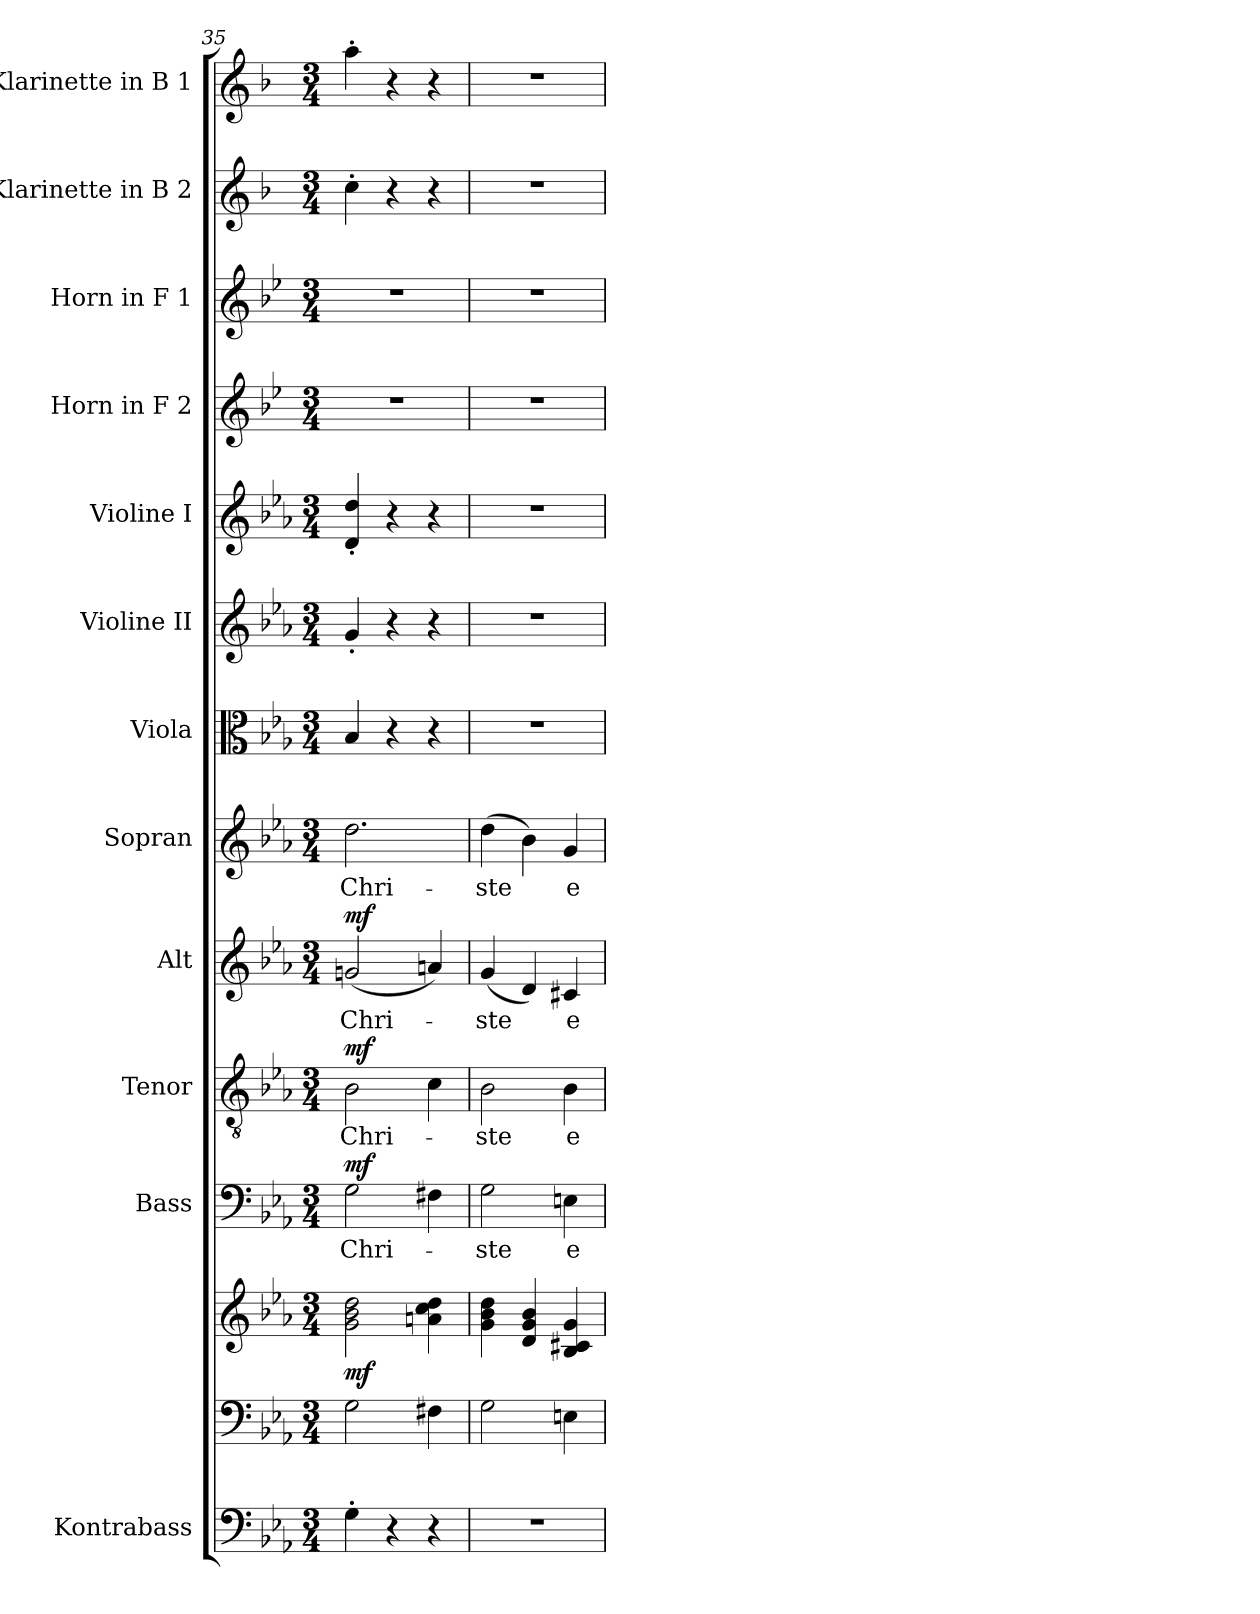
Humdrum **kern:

**kern	**kern	**kern	**dynam	**kern	**text	**dynam	**kern	**text	**dynam	**kern	**text	**dynam	**kern	**text	**kern	**kern	**kern	**kern	**kern	**kern	**kern
*part13	*part12	*part12	*part12	*part11	*part11	*part11	*part10	*part10	*part10	*part9	*part9	*part9	*part8	*part8	*part7	*part6	*part5	*part4	*part3	*part2	*part1
*staff14	*staff13	*staff12	*staff12/13	*staff11	*staff11	*staff11	*staff10	*staff10	*staff10	*staff9	*staff9	*staff9	*staff8	*staff8	*staff7	*staff6	*staff5	*staff4	*staff3	*staff2	*staff1
*I"Kontrabass	*	*	*	*I"Bass	*	*	*I"Tenor	*	*	*I"Alt	*	*	*I"Sopran	*	*I"Viola	*I"Violine II	*I"Violine I	*I"Horn in F 2	*I"Horn in F 1	*I"Klarinette in B 2	*I"Klarinette in B 1
*I'Kb.	*	*	*	*I'B	*	*	*I'T	*	*	*I'A	*	*	*I'S	*	*I'Vla.	*I'Vl. II	*I'Vl. I	*I'Hrn. 2	*I'Hrn. 1	*	*
!!LO:PB:g=z
*clefF4	*clefF4	*clefG2	*	*clefF4	*	*	*clefGv2	*	*	*clefG2	*	*	*clefG2	*	*clefC3	*clefG2	*clefG2	*clefG2	*clefG2	*clefG2	*clefG2
*ITrd7c12	*	*	*	*	*	*	*	*	*	*	*	*	*	*	*	*	*	*ITrd4c7	*ITrd4c7	*ITrd1c2	*ITrd1c2
*k[b-e-a-]	*k[b-e-a-]	*k[b-e-a-]	*	*k[b-e-a-]	*	*	*k[b-e-a-]	*	*	*k[b-e-a-]	*	*	*k[b-e-a-]	*	*k[b-e-a-]	*k[b-e-a-]	*k[b-e-a-]	*k[b-e-a-]	*k[b-e-a-]	*k[b-e-a-]	*k[b-e-a-]
*E-:	*E-:	*E-:	*	*E-:	*	*	*E-:	*	*	*E-:	*	*	*E-:	*	*E-:	*E-:	*E-:	*E-:	*E-:	*E-:	*E-:
*M3/4	*M3/4	*M3/4	*	*M3/4	*	*	*M3/4	*	*	*M3/4	*	*	*M3/4	*	*M3/4	*M3/4	*M3/4	*M3/4	*M3/4	*M3/4	*M3/4
=35	=35	=35	=35	=35	=35	=35	=35	=35	=35	=35	=35	=35	=35	=35	=35	=35	=35	=35	=35	=35	=35
!	!	!	!LO:DY:b	!	!LO:LY:b	!LO:DY:a	!	!LO:LY:b	!LO:DY:a	!	!LO:LY:b	!LO:DY:a	!	!LO:LY:b	!	!	!	!	!	!	!
4GG'>\	2G\	2g\ 2b-\ 2dd\	mf	2G\	Chri-	mf	2B-\	Chri-	mf	(<2gn/	Chri-	mf	2.dd\	Chri-	4B-/	4g'</	4d/'< 4dd/'<	2.r	2.r	4b-'>\	4gg'>\
4r	.	.	.	.	.	.	.	.	.	.	.	.	.	.	4r	4r	4r	.	.	4r	4r
4r	4F#X\	4an\ 4cc\ 4dd\	.	4F#X\	.	.	4c\	.	.	4an/)	.	.	.	.	4r	4r	4r	.	.	4r	4r
=36	=36	=36	=36	=36	=36	=36	=36	=36	=36	=36	=36	=36	=36	=36	=36	=36	=36	=36	=36	=36	=36
!	!	!	!	!	!LO:LY:b	!	!	!LO:LY:b	!	!	!LO:LY:b	!	!	!LO:LY:b	!	!	!	!	!	!	!
2.r	2G\	4g\ 4b-\ 4dd\	.	2G\	-ste	.	2B-\	-ste	.	(<4g/	-ste	.	(>4dd\	-ste	2.r	2.r	2.r	2.r	2.r	2.r	2.r
.	.	4d/ 4g/ 4b-/	.	.	.	.	.	.	.	4d/)	.	.	4b-\)	.	.	.	.	.	.	.	.
!	!	!	!	!	!LO:LY:b	!	!	!LO:LY:b	!	!	!LO:LY:b	!	!	!LO:LY:b	!	!	!	!	!	!	!
.	4En\	4B-/ 4c#X/ 4g/	.	4En\	e-	.	4B-\	e-	.	4c#X/	e-	.	4g/	e-	.	.	.	.	.	.	.
=	=	=	=	=	=	=	=	=	=	=	=	=	=	=	=	=	=	=	=	=	=
*-	*-	*-	*-	*-	*-	*-	*-	*-	*-	*-	*-	*-	*-	*-	*-	*-	*-	*-	*-	*-	*-
